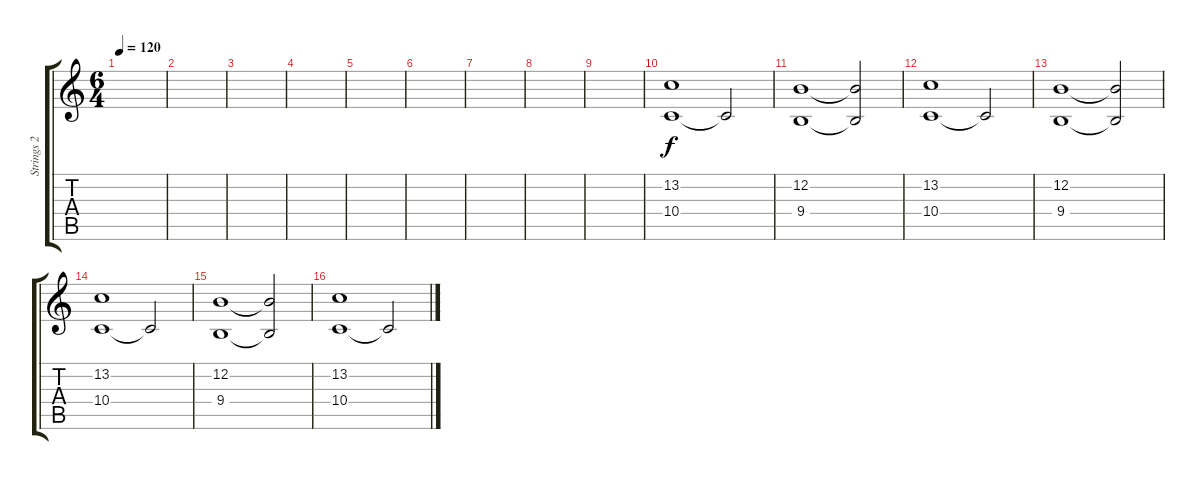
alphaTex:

\track ("Strings 2" "Strings 2") {instrument stringensemble1}
\staff {score tabs}
\tuning (E4 B3 G3 D3 A2 E2) {hide}
\ts (6 4)
\tempo 120
\clef g2
\ks c
|
|
|
|
|
|
|
|
|
(13.2 10.4).1 10.4{t}.2 |
(12.2 9.4).1 (12.2{t} 9.4{t}).2 |
(13.2 10.4).1 10.4{t}.2 |
(12.2 9.4).1 (12.2{t} 9.4{t}).2 |
(13.2 10.4).1 10.4{t}.2 |
(12.2 9.4).1 (12.2{t} 9.4{t}).2 |
(13.2 10.4).1 10.4{t}.2
